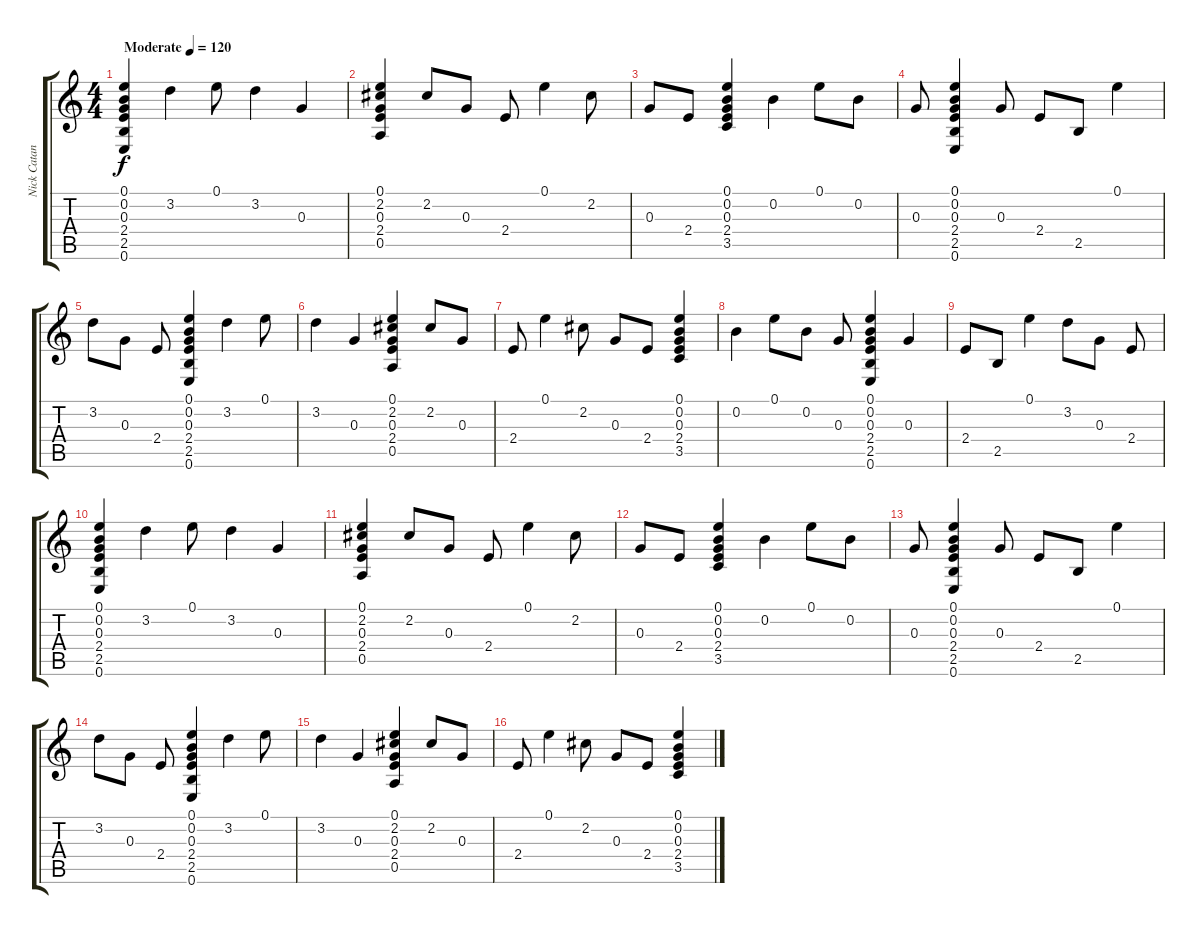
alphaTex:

\track ("Nick Catanese" "Nick Catan") {instrument acousticguitarsteel}
\staff {score tabs}
\tuning (E4 B3 G3 D3 A2 E2) {hide}
\ts (4 4)
\tempo (120 "Moderate")
\clef g2
\ks c
(0.1 0.2 0.3 2.4 2.5 0.6).4{dy f instrument acousticguitarsteel} 3.2.4 0.1.8 3.2.4 0.3.4 |
(0.1 2.2 0.3 2.4 0.5).4 2.2.8 0.3.8 2.4.8 0.1.4 2.2.8 |
0.3.8 2.4.8 (0.1 0.2 0.3 2.4 3.5).4 0.2.4 0.1.8 0.2.8 |
0.3.8 (0.1 0.2 0.3 2.4 2.5 0.6).4 0.3.8 2.4.8 2.5.8 0.1.4 |
3.2.8 0.3.8 2.4.8 (0.1 0.2 0.3 2.4 2.5 0.6).4 3.2.4 0.1.8 |
3.2.4 0.3.4 (0.1 2.2 0.3 2.4 0.5).4 2.2.8 0.3.8 |
2.4.8 0.1.4 2.2.8 0.3.8 2.4.8 (0.1 0.2 0.3 2.4 3.5).4 |
0.2.4 0.1.8 0.2.8 0.3.8 (0.1 0.2 0.3 2.4 2.5 0.6).4 0.3.4 |
2.4.8 2.5.8 0.1.4 3.2.8 0.3.8 2.4.8 |
(0.1 0.2 0.3 2.4 2.5 0.6).4 3.2.4 0.1.8 3.2.4 0.3.4 |
(0.1 2.2 0.3 2.4 0.5).4 2.2.8 0.3.8 2.4.8 0.1.4 2.2.8 |
0.3.8 2.4.8 (0.1 0.2 0.3 2.4 3.5).4 0.2.4 0.1.8 0.2.8 |
0.3.8 (0.1 0.2 0.3 2.4 2.5 0.6).4 0.3.8 2.4.8 2.5.8 0.1.4 |
3.2.8 0.3.8 2.4.8 (0.1 0.2 0.3 2.4 2.5 0.6).4 3.2.4 0.1.8 |
3.2.4 0.3.4 (0.1 2.2 0.3 2.4 0.5).4 2.2.8 0.3.8 |
2.4.8 0.1.4 2.2.8 0.3.8 2.4.8 (0.1 0.2 0.3 2.4 3.5).4
